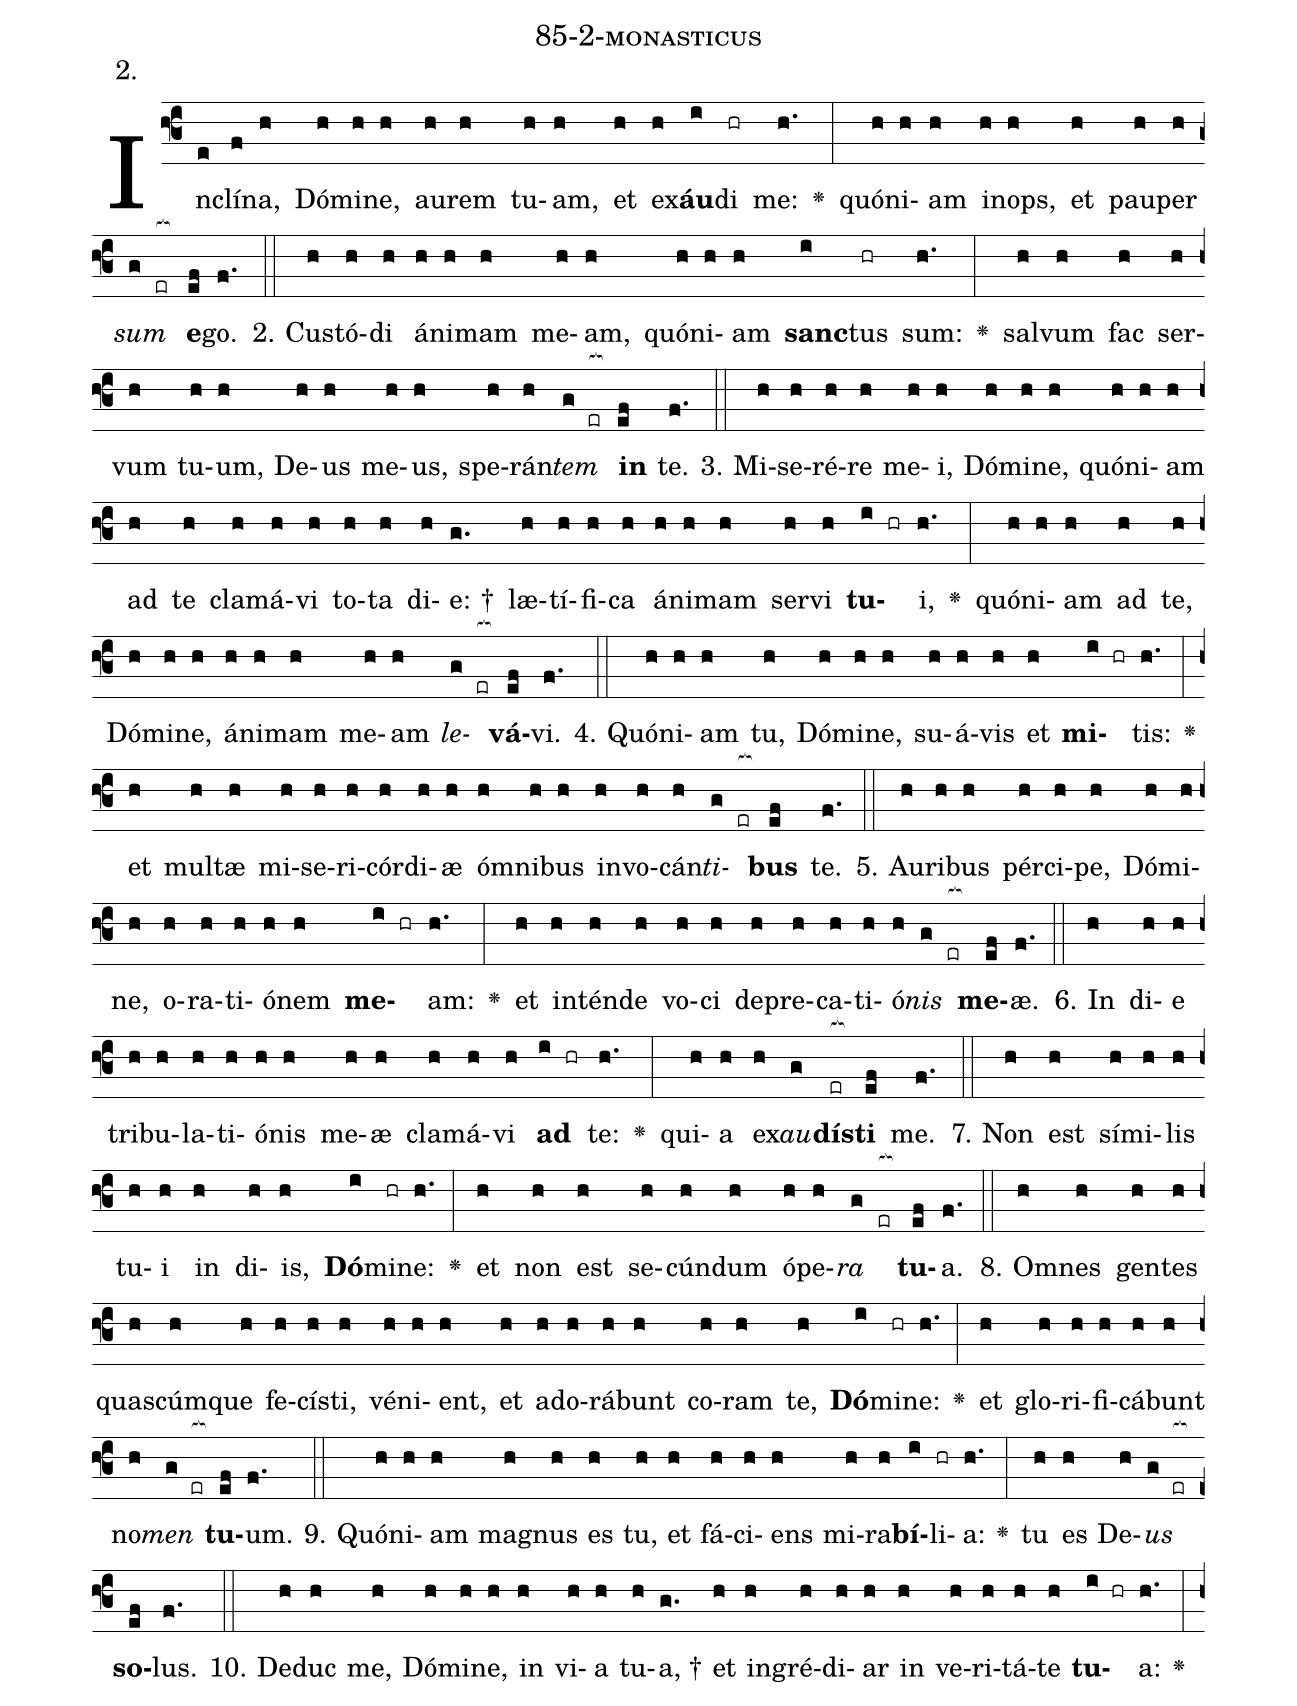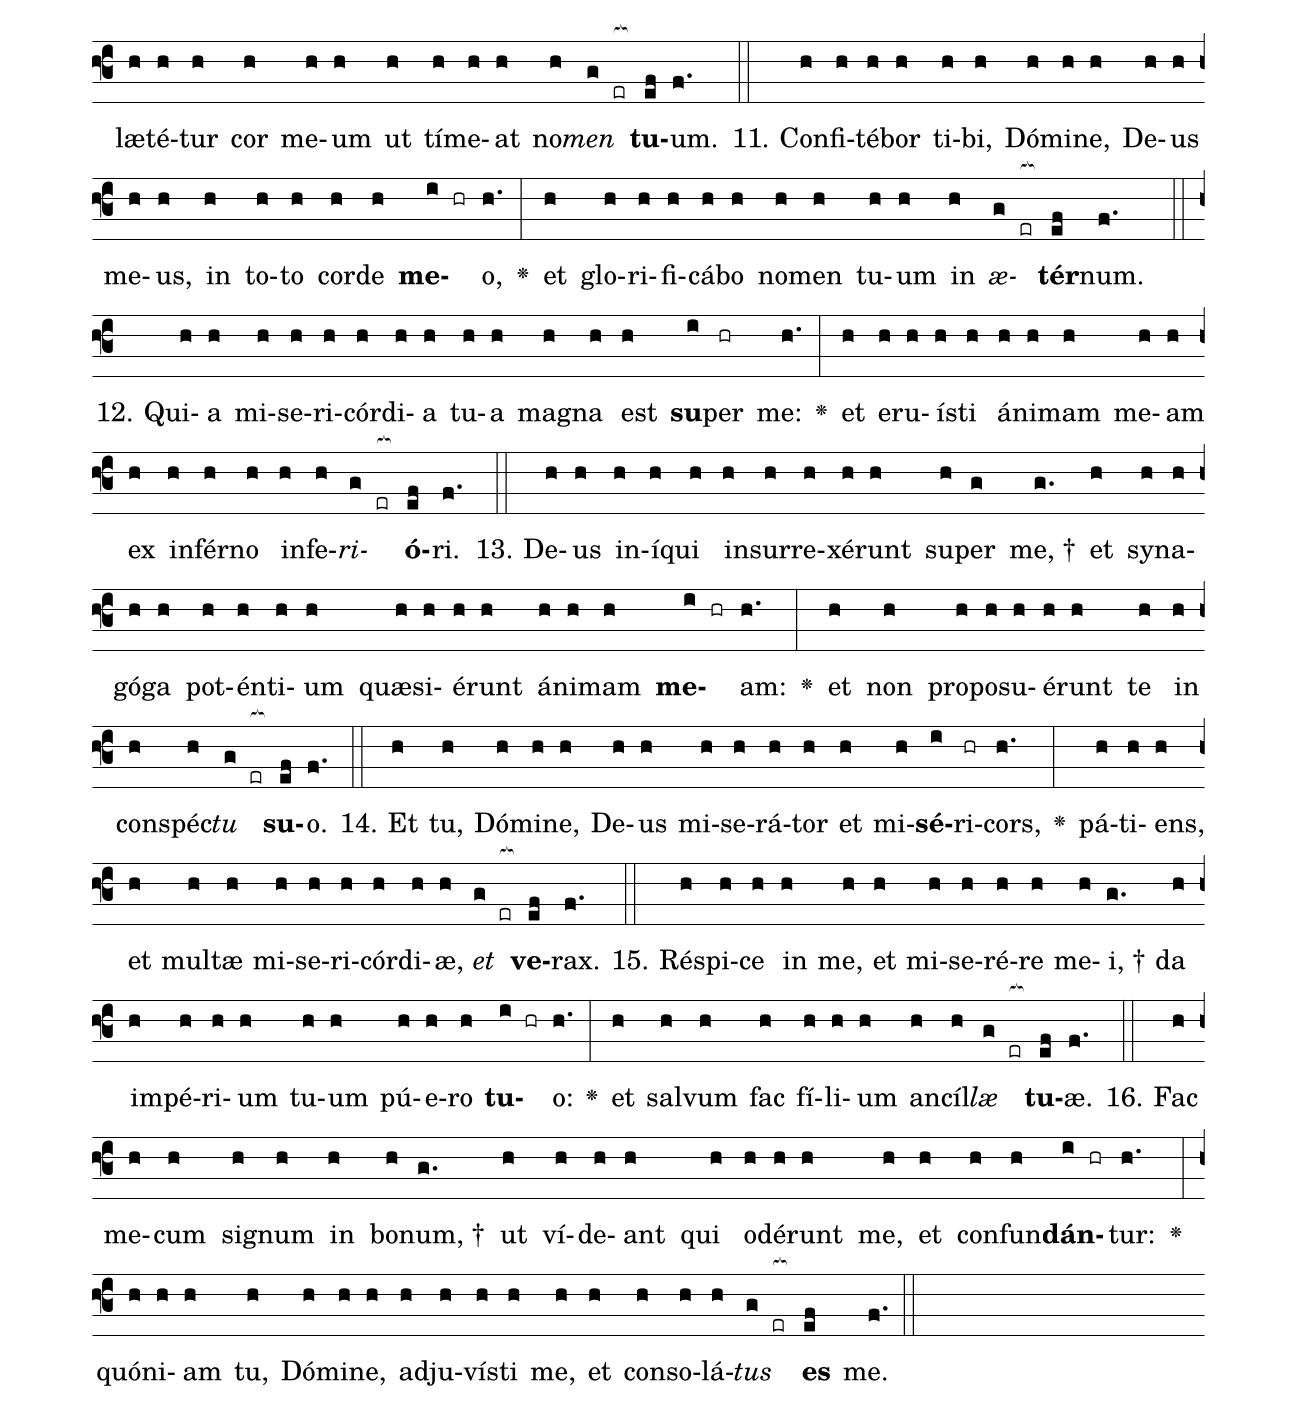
name: 85-2-monasticus;
annotation: 2.;
%%
(f3)In(e)clí(f)na,(h) Dó(h)mi(h)ne,(h) au(h)rem(h) tu(h)am,(h) et(h) ex(h)<b>áu</b>(i)di(hr) me:(h.) <v>\greheightstar</v>(:) quón(h)i(h)am(h) in(h)ops,(h) et(h) pau(h)per(h) <i>sum</i>(g er[ocb:1{]) <b>e</b>(ef[ocb:0}])go.(f.) (::)
2. Cus(h)tó(h)di(h) á(h)ni(h)mam(h) me(h)am,(h) quón(h)i(h)am(h) <b>sanc</b>(i)tus(hr) sum:(h.) <v>\greheightstar</v>(:) sal(h)vum(h) fac(h) ser(h)vum(h) tu(h)um,(h) De(h)us(h) me(h)us,(h) spe(h)rán(h)<i>tem</i>(g er[ocb:1{]) <b>in</b>(ef[ocb:0}]) te.(f.) (::)
3. Mi(h)se(h)ré(h)re(h) me(h)i,(h) Dó(h)mi(h)ne,(h) quón(h)i(h)am(h) ad(h) te(h) cla(h)má(h)vi(h) to(h)ta(h) di(h)e: †(g.) læ(h)tí(h)fi(h)ca(h) á(h)ni(h)mam(h) ser(h)vi(h) <b>tu</b>(i hr)i,(h.) <v>\greheightstar</v>(:) quón(h)i(h)am(h) ad(h) te,(h) Dó(h)mi(h)ne,(h) á(h)ni(h)mam(h) me(h)am(h) <i>le</i>(g er[ocb:1{])<b>vá</b>(ef[ocb:0}])vi.(f.) (::)
4. Quón(h)i(h)am(h) tu,(h) Dó(h)mi(h)ne,(h) su(h)á(h)vis(h) et(h) <b>mi</b>(i hr)tis:(h.) <v>\greheightstar</v>(:) et(h) mul(h)tæ(h) mi(h)se(h)ri(h)cór(h)di(h)æ(h) óm(h)ni(h)bus(h) in(h)vo(h)cán(h)<i>ti</i>(g er[ocb:1{])<b>bus</b>(ef[ocb:0}]) te.(f.) (::)
5. Au(h)ri(h)bus(h) pér(h)ci(h)pe,(h) Dó(h)mi(h)ne,(h) o(h)ra(h)ti(h)ó(h)nem(h) <b>me</b>(i hr)am:(h.) <v>\greheightstar</v>(:) et(h) in(h)tén(h)de(h) vo(h)ci(h) de(h)pre(h)ca(h)ti(h)ó(h)<i>nis</i>(g er[ocb:1{]) <b>me</b>(ef[ocb:0}])æ.(f.) (::)
6. In(h) di(h)e(h) tri(h)bu(h)la(h)ti(h)ó(h)nis(h) me(h)æ(h) cla(h)má(h)vi(h) <b>ad</b>(i hr) te:(h.) <v>\greheightstar</v>(:) qui(h)a(h) ex(h)<i>au</i>(g)<b>dís</b>(er[ocb:1{])<b>ti</b>(ef[ocb:0}]) me.(f.) (::)
7. Non(h) est(h) sí(h)mi(h)lis(h) tu(h)i(h) in(h) di(h)is,(h) <b>Dó</b>(i)mi(hr)ne:(h.) <v>\greheightstar</v>(:) et(h) non(h) est(h) se(h)cún(h)dum(h) ó(h)pe(h)<i>ra</i>(g er[ocb:1{]) <b>tu</b>(ef[ocb:0}])a.(f.) (::)
8. Om(h)nes(h) gen(h)tes(h) quas(h)cúm(h)que(h) fe(h)cís(h)ti,(h) vé(h)ni(h)ent,(h) et(h) ad(h)o(h)rá(h)bunt(h) co(h)ram(h) te,(h) <b>Dó</b>(i)mi(hr)ne:(h.) <v>\greheightstar</v>(:) et(h) glo(h)ri(h)fi(h)cá(h)bunt(h) no(h)<i>men</i>(g er[ocb:1{]) <b>tu</b>(ef[ocb:0}])um.(f.) (::)
9. Quón(h)i(h)am(h) ma(h)gnus(h) es(h) tu,(h) et(h) fá(h)ci(h)ens(h) mi(h)ra(h)<b>bí</b>(i)li(hr)a:(h.) <v>\greheightstar</v>(:) tu(h) es(h) De(h)<i>us</i>(g er[ocb:1{]) <b>so</b>(ef[ocb:0}])lus.(f.) (::)
10. De(h)duc(h) me,(h) Dó(h)mi(h)ne,(h) in(h) vi(h)a(h) tu(h)a, †(g.) et(h) in(h)gré(h)di(h)ar(h) in(h) ve(h)ri(h)tá(h)te(h) <b>tu</b>(i hr)a:(h.) <v>\greheightstar</v>(:) læ(h)té(h)tur(h) cor(h) me(h)um(h) ut(h) tí(h)me(h)at(h) no(h)<i>men</i>(g er[ocb:1{]) <b>tu</b>(ef[ocb:0}])um.(f.) (::)
11. Con(h)fi(h)té(h)bor(h) ti(h)bi,(h) Dó(h)mi(h)ne,(h) De(h)us(h) me(h)us,(h) in(h) to(h)to(h) cor(h)de(h) <b>me</b>(i hr)o,(h.) <v>\greheightstar</v>(:) et(h) glo(h)ri(h)fi(h)cá(h)bo(h) no(h)men(h) tu(h)um(h) in(h) <i>æ</i>(g er[ocb:1{])<b>tér</b>(ef[ocb:0}])num.(f.) (::)
12. Qui(h)a(h) mi(h)se(h)ri(h)cór(h)di(h)a(h) tu(h)a(h) ma(h)gna(h) est(h) <b>su</b>(i)per(hr) me:(h.) <v>\greheightstar</v>(:) et(h) e(h)ru(h)ís(h)ti(h) á(h)ni(h)mam(h) me(h)am(h) ex(h) in(h)fér(h)no(h) in(h)fe(h)<i>ri</i>(g er[ocb:1{])<b>ó</b>(ef[ocb:0}])ri.(f.) (::)
13. De(h)us(h) in(h)í(h)qui(h) in(h)sur(h)re(h)xé(h)runt(h) su(h)per(g) me, †(g.) et(h) sy(h)na(h)gó(h)ga(h) pot(h)én(h)ti(h)um(h) quæ(h)si(h)é(h)runt(h) á(h)ni(h)mam(h) <b>me</b>(i hr)am:(h.) <v>\greheightstar</v>(:) et(h) non(h) pro(h)po(h)su(h)é(h)runt(h) te(h) in(h) con(h)spéc(h)<i>tu</i>(g er[ocb:1{]) <b>su</b>(ef[ocb:0}])o.(f.) (::)
14. Et(h) tu,(h) Dó(h)mi(h)ne,(h) De(h)us(h) mi(h)se(h)rá(h)tor(h) et(h) mi(h)<b>sé</b>(i)ri(hr)cors,(h.) <v>\greheightstar</v>(:) pá(h)ti(h)ens,(h) et(h) mul(h)tæ(h) mi(h)se(h)ri(h)cór(h)di(h)æ,(h) <i>et</i>(g er[ocb:1{]) <b>ve</b>(ef[ocb:0}])rax.(f.) (::)
15. Ré(h)spi(h)ce(h) in(h) me,(h) et(h) mi(h)se(h)ré(h)re(h) me(h)i, †(g.) da(h) im(h)pé(h)ri(h)um(h) tu(h)um(h) pú(h)e(h)ro(h) <b>tu</b>(i hr)o:(h.) <v>\greheightstar</v>(:) et(h) sal(h)vum(h) fac(h) fí(h)li(h)um(h) an(h)cíl(h)<i>læ</i>(g er[ocb:1{]) <b>tu</b>(ef[ocb:0}])æ.(f.) (::)
16. Fac(h) me(h)cum(h) si(h)gnum(h) in(h) bo(h)num, †(g.) ut(h) ví(h)de(h)ant(h) qui(h) o(h)dé(h)runt(h) me,(h) et(h) con(h)fun(h)<b>dán</b>(i hr)tur:(h.) <v>\greheightstar</v>(:) quón(h)i(h)am(h) tu,(h) Dó(h)mi(h)ne,(h) ad(h)ju(h)vís(h)ti(h) me,(h) et(h) con(h)so(h)lá(h)<i>tus</i>(g er[ocb:1{]) <b>es</b>(ef[ocb:0}]) me.(f.) (::)
